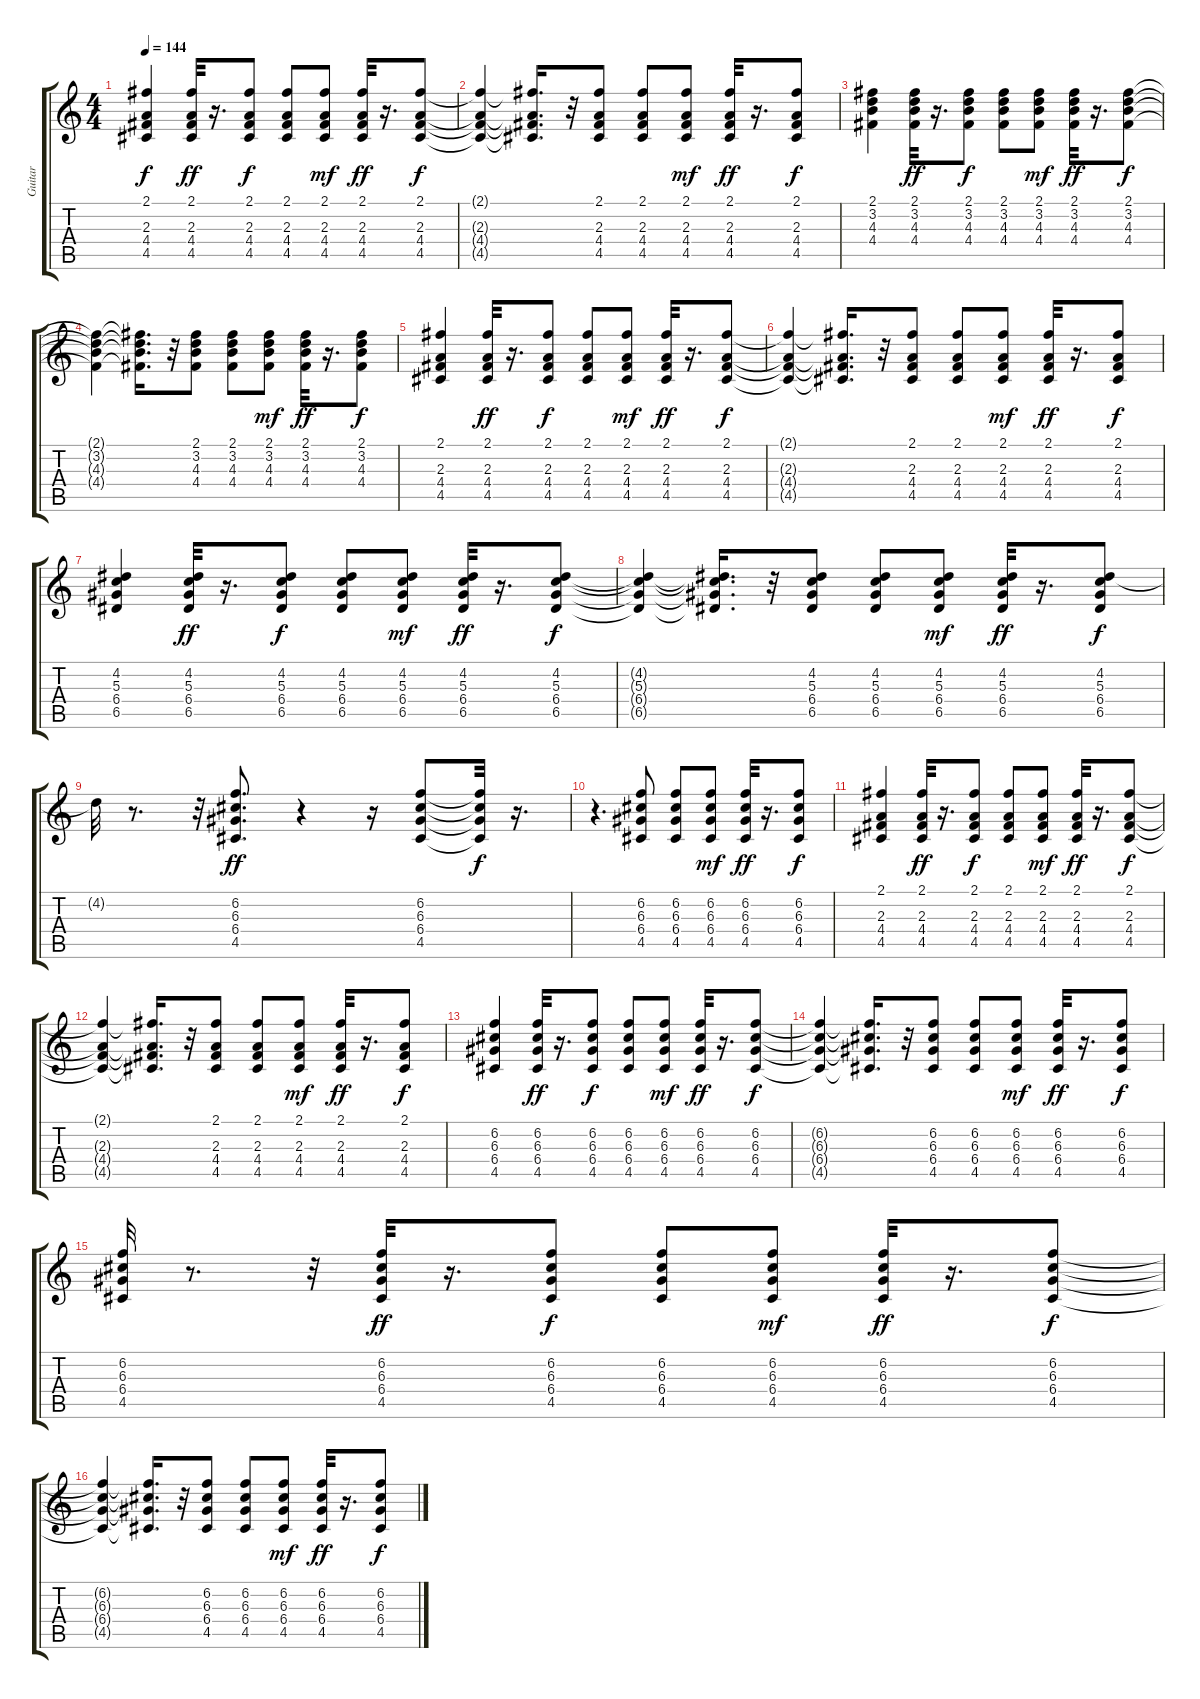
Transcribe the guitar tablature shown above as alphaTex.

\track ("Guitar" "Guitar") {instrument acousticguitarsteel}
\staff {score tabs}
\tuning (E4 B3 G3 D3 A2 E2) {hide}
\ts (4 4)
\tempo 144
\clef g2
\ks c
(2.1 2.3 4.4 4.5).4{dy f} (2.1 2.3 4.4 4.5).32{dy ff} r.16{d} (2.1 2.3 4.4 4.5).8{dy f} (2.1 2.3 4.4 4.5).8 (2.1 2.3 4.4 4.5).8{dy mf} (2.1 2.3 4.4 4.5).32{dy ff} r.16{d} (2.1 2.3 4.4 4.5).8{dy f} |
(2.1{t} 2.3{t} 4.4{t} 4.5{t}).4 (2.1{t} 2.3{t} 4.4{t} 4.5{t}).16{d} r.32 (2.1 2.3 4.4 4.5).8 (2.1 2.3 4.4 4.5).8 (2.1 2.3 4.4 4.5).8{dy mf} (2.1 2.3 4.4 4.5).32{dy ff} r.16{d} (2.1 2.3 4.4 4.5).8{dy f} |
(2.1 3.2 4.3 4.4).4 (2.1 3.2 4.3 4.4).32{dy ff} r.16{d} (2.1 3.2 4.3 4.4).8{dy f} (2.1 3.2 4.3 4.4).8 (2.1 3.2 4.3 4.4).8{dy mf} (2.1 3.2 4.3 4.4).32{dy ff} r.16{d} (2.1 3.2 4.3 4.4).8{dy f} |
(2.1{t} 3.2{t} 4.3{t} 4.4{t}).4 (2.1{t} 3.2{t} 4.3{t} 4.4{t}).16{d} r.32 (2.1 3.2 4.3 4.4).8 (2.1 3.2 4.3 4.4).8 (2.1 3.2 4.3 4.4).8{dy mf} (2.1 3.2 4.3 4.4).32{dy ff} r.16{d} (2.1 3.2 4.3 4.4).8{dy f} |
(2.1 2.3 4.4 4.5).4 (2.1 2.3 4.4 4.5).32{dy ff} r.16{d} (2.1 2.3 4.4 4.5).8{dy f} (2.1 2.3 4.4 4.5).8 (2.1 2.3 4.4 4.5).8{dy mf} (2.1 2.3 4.4 4.5).32{dy ff} r.16{d} (2.1 2.3 4.4 4.5).8{dy f} |
(2.1{t} 2.3{t} 4.4{t} 4.5{t}).4 (2.1{t} 2.3{t} 4.4{t} 4.5{t}).16{d} r.32 (2.1 2.3 4.4 4.5).8 (2.1 2.3 4.4 4.5).8 (2.1 2.3 4.4 4.5).8{dy mf} (2.1 2.3 4.4 4.5).32{dy ff} r.16{d} (2.1 2.3 4.4 4.5).8{dy f} |
(4.2 5.3 6.4 6.5).4 (4.2 5.3 6.4 6.5).32{dy ff} r.16{d} (4.2 5.3 6.4 6.5).8{dy f} (4.2 5.3 6.4 6.5).8 (4.2 5.3 6.4 6.5).8{dy mf} (4.2 5.3 6.4 6.5).32{dy ff} r.16{d} (4.2 5.3 6.4 6.5).8{dy f} |
(4.2{t} 5.3{t} 6.4{t} 6.5{t}).4 (4.2{t} 5.3{t} 6.4{t} 6.5{t}).16{d} r.32 (4.2 5.3 6.4 6.5).8 (4.2 5.3 6.4 6.5).8 (4.2 5.3 6.4 6.5).8{dy mf} (4.2 5.3 6.4 6.5).32{dy ff} r.16{d} (4.2 5.3 6.4 6.5).8{dy f} |
4.2{t}.32 r.8{d} r.32 (6.2 6.3 6.4 4.5).8{d dy ff} r.4 r.16 (6.2 6.3 6.4 4.5).8 (6.2{t} 6.3{t} 6.4{t} 4.5{t}).32{dy f} r.16{d} |
r.4{d} (6.2 6.3 6.4 4.5).8 (6.2 6.3 6.4 4.5).8 (6.2 6.3 6.4 4.5).8{dy mf} (6.2 6.3 6.4 4.5).32{dy ff} r.16{d} (6.2 6.3 6.4 4.5).8{dy f} |
(2.1 2.3 4.4 4.5).4 (2.1 2.3 4.4 4.5).32{dy ff} r.16{d} (2.1 2.3 4.4 4.5).8{dy f} (2.1 2.3 4.4 4.5).8 (2.1 2.3 4.4 4.5).8{dy mf} (2.1 2.3 4.4 4.5).32{dy ff} r.16{d} (2.1 2.3 4.4 4.5).8{dy f} |
(2.1{t} 2.3{t} 4.4{t} 4.5{t}).4 (2.1{t} 2.3{t} 4.4{t} 4.5{t}).16{d} r.32 (2.1 2.3 4.4 4.5).8 (2.1 2.3 4.4 4.5).8 (2.1 2.3 4.4 4.5).8{dy mf} (2.1 2.3 4.4 4.5).32{dy ff} r.16{d} (2.1 2.3 4.4 4.5).8{dy f} |
(6.2 6.3 6.4 4.5).4 (6.2 6.3 6.4 4.5).32{dy ff} r.16{d} (6.2 6.3 6.4 4.5).8{dy f} (6.2 6.3 6.4 4.5).8 (6.2 6.3 6.4 4.5).8{dy mf} (6.2 6.3 6.4 4.5).32{dy ff} r.16{d} (6.2 6.3 6.4 4.5).8{dy f} |
(6.2{t} 6.3{t} 6.4{t} 4.5{t}).4 (6.2{t} 6.3{t} 6.4{t} 4.5{t}).16{d} r.32 (6.2 6.3 6.4 4.5).8 (6.2 6.3 6.4 4.5).8 (6.2 6.3 6.4 4.5).8{dy mf} (6.2 6.3 6.4 4.5).32{dy ff} r.16{d} (6.2 6.3 6.4 4.5).8{dy f} |
(6.2 6.3 6.4 4.5).32 r.8{d} r.32 (6.2 6.3 6.4 4.5).32{dy ff} r.16{d} (6.2 6.3 6.4 4.5).8{dy f} (6.2 6.3 6.4 4.5).8 (6.2 6.3 6.4 4.5).8{dy mf} (6.2 6.3 6.4 4.5).32{dy ff} r.16{d} (6.2 6.3 6.4 4.5).8{dy f} |
(6.2{t} 6.3{t} 6.4{t} 4.5{t}).4 (6.2{t} 6.3{t} 6.4{t} 4.5{t}).16{d} r.32 (6.2 6.3 6.4 4.5).8 (6.2 6.3 6.4 4.5).8 (6.2 6.3 6.4 4.5).8{dy mf} (6.2 6.3 6.4 4.5).32{dy ff} r.16{d} (6.2 6.3 6.4 4.5).8{dy f}
